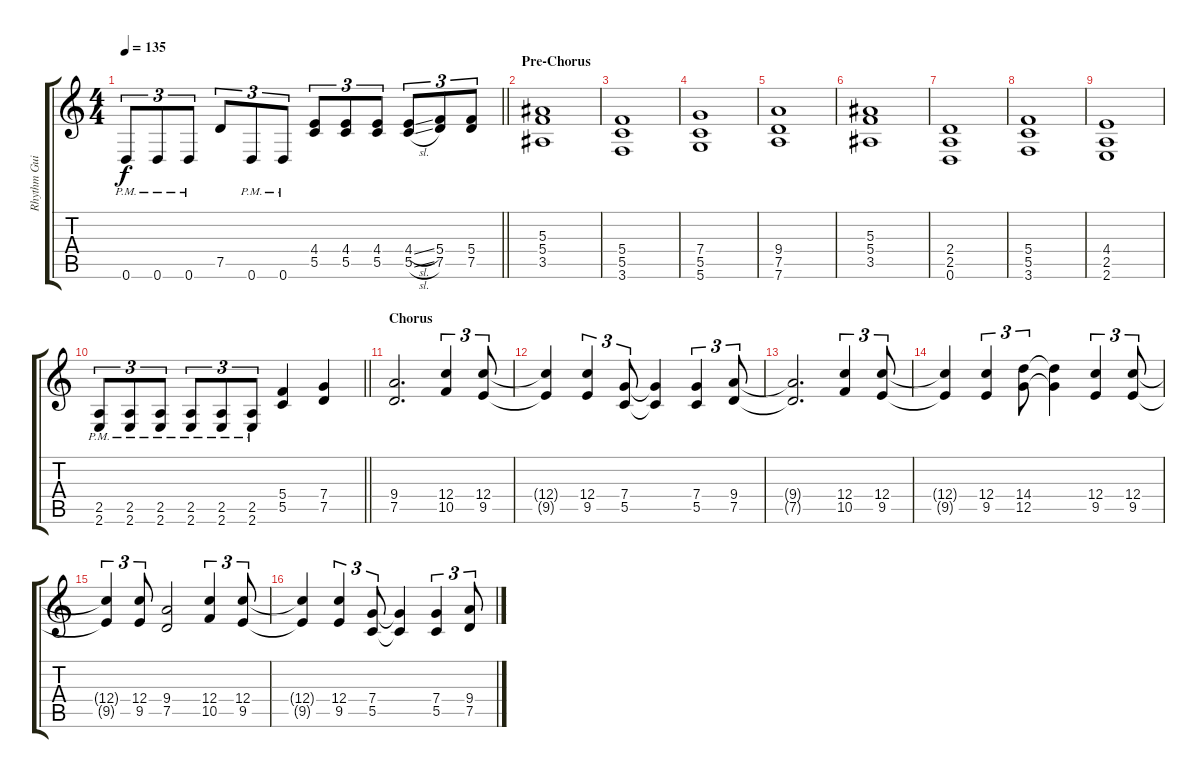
\track ("Rhythm Guitar I" "Rhythm Gui") {instrument overdrivenguitar}
\staff {score tabs}
\tuning (D4 A3 F3 C3 G2 D2) {hide}
\ts (4 4)
\tempo 135
\clef g2
\barLineRight lightlight
\ks c
0.6{pm}.8{tu (3 2) dy f} 0.6{pm}.8{tu (3 2)} 0.6{pm}.8{tu (3 2)} 7.5.8{tu (3 2)} 0.6{pm}.8{tu (3 2)} 0.6{pm}.8{tu (3 2)} (4.4 5.5).8{tu (3 2)} (4.4 5.5).8{tu (3 2)} (4.4 5.5).8{tu (3 2)} (4.4{sl} 5.5{sl}).8{tu (3 2)} (5.4 7.5).8{tu (3 2)} (5.4 7.5).8{tu (3 2)} |
\section ("" "Pre-Chorus")
(5.3 5.4 3.5).1 |
(5.4 5.5 3.6).1 |
(7.4 5.5 5.6).1 |
(9.4 7.5 7.6).1 |
(5.3 5.4 3.5).1 |
(2.4 2.5 0.6).1 |
(5.4 5.5 3.6).1 |
(4.4 2.5 2.6).1 |
\barLineRight lightlight
(2.5{pm} 2.6{pm}).8{tu (3 2)} (2.5{pm} 2.6{pm}).8{tu (3 2)} (2.5{pm} 2.6{pm}).8{tu (3 2)} (2.5{pm} 2.6{pm}).8{tu (3 2)} (2.5{pm} 2.6{pm}).8{tu (3 2)} (2.5{pm} 2.6{pm}).8{tu (3 2)} (5.4 5.5).4 (7.4 7.5).4 |
\section ("" "Chorus")
(9.4 7.5).2{d} (12.4 10.5).4{tu (3 2)} (12.4 9.5).8{tu (3 2)} |
(12.4{t} 9.5{t}).4 (12.4 9.5).4{tu (3 2)} (7.4 5.5).8{tu (3 2)} (7.4{t} 5.5{t}).4 (7.4 5.5).4{tu (3 2)} (9.4 7.5).8{tu (3 2)} |
(9.4{t} 7.5{t}).2{d} (12.4 10.5).4{tu (3 2)} (12.4 9.5).8{tu (3 2)} |
(12.4{t} 9.5{t}).4 (12.4 9.5).4{tu (3 2)} (14.4 12.5).8{tu (3 2)} (14.4{t} 12.5{t}).4 (12.4 9.5).4{tu (3 2)} (12.4 9.5).8{tu (3 2)} |
(12.4{t} 9.5{t}).4{tu (3 2)} (12.4 9.5).8{tu (3 2)} (9.4 7.5).2 (12.4 10.5).4{tu (3 2)} (12.4 9.5).8{tu (3 2)} |
(12.4{t} 9.5{t}).4 (12.4 9.5).4{tu (3 2)} (7.4 5.5).8{tu (3 2)} (7.4{t} 5.5{t}).4 (7.4 5.5).4{tu (3 2)} (9.4 7.5).8{tu (3 2)}
